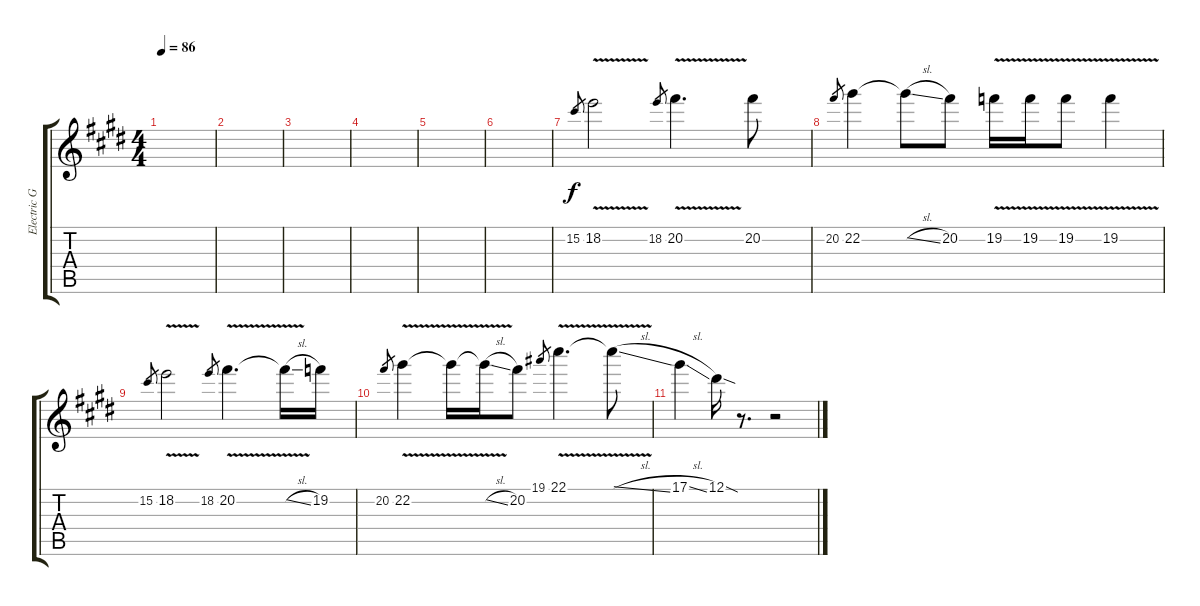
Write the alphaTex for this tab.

\track ("Electric Guitar" "Electric G") {instrument distortionguitar}
\staff {score tabs}
\tuning (Eb4 Bb3 Gb3 Db3 Ab2 Db2) {hide}
\ts (4 4)
\tempo 86
\clef g2
\ks e
|
|
|
|
|
|
15.2.8{gr} 18.2{v}.2 18.2.8{gr} 20.2{v}.4{d} 20.2.8 |
20.2.8{gr} 22.2.4 22.2{sl t}.8 20.2.8 19.2{v}.16 19.2{v}.16 19.2{v}.8 19.2{v}.4 |
15.2.8{gr} 18.2{v}.2 18.2.8{gr} 20.2{v}.4{d} 20.2{sl t}.16 19.2.16 |
20.2.8{gr} 22.2{v}.4 22.2{v t}.16 22.2{sl t}.16 20.2.8 19.1.8{gr} 22.1{v}.4{d} 22.1{sl t}.8 |
17.1{sl}.4 12.1{sod}.16 r.8{d} r.2
